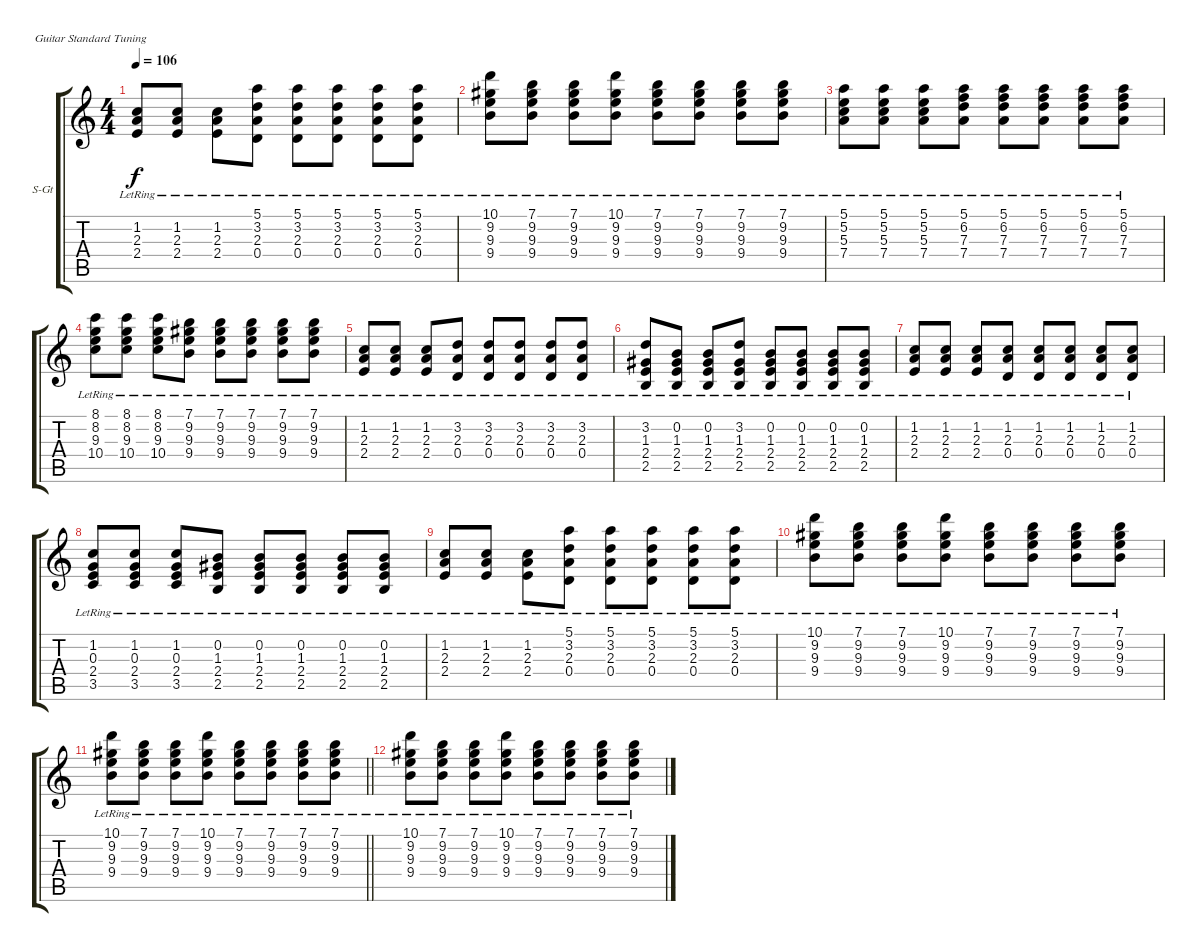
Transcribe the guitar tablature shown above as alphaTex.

\bracketExtendMode groupsimilarinstruments
\firstSystemTrackNameOrientation horizontal
\otherSystemsTrackNameOrientation horizontal
\track ("Gitara | R. Vladyko" "S-Gt") {instrument acousticguitarsteel}
\staff {score tabs}
\tuning (E4 B3 G3 D3 A2 E2)
\ts (4 4)
\tempo 106
\clef g2
\ks c
(1.2{lr} 2.3{lr} 2.4{lr}).8{dy f} (1.2{lr} 2.3{lr} 2.4{lr}).8 (1.2{lr} 2.3{lr} 2.4{lr}).8 (5.1 3.2{lr} 2.3{lr} 0.4{lr}).8 (5.1 3.2{lr} 2.3{lr} 0.4{lr}).8 (5.1 3.2{lr} 2.3{lr} 0.4{lr}).8 (5.1 3.2{lr} 2.3{lr} 0.4{lr}).8 (5.1 3.2{lr} 2.3{lr} 0.4{lr}).8 |
(10.1 9.2{lr} 9.3{lr} 9.4).8 (7.1 9.2{lr} 9.3{lr} 9.4).8 (7.1 9.2{lr} 9.3{lr} 9.4).8 (10.1 9.2{lr} 9.3{lr} 9.4).8 (7.1 9.2{lr} 9.3{lr} 9.4).8 (7.1 9.2{lr} 9.3{lr} 9.4).8 (7.1 9.2{lr} 9.3{lr} 9.4).8 (7.1 9.2{lr} 9.3{lr} 9.4).8 |
(5.1{lr} 5.2{lr} 5.3{lr} 7.4{lr}).8 (5.1{lr} 5.2{lr} 5.3{lr} 7.4{lr}).8 (5.1{lr} 5.2{lr} 5.3{lr} 7.4{lr}).8 (5.1{lr} 6.2{lr} 7.3{lr} 7.4{lr}).8 (5.1{lr} 6.2{lr} 7.3{lr} 7.4{lr}).8 (5.1{lr} 6.2{lr} 7.3{lr} 7.4{lr}).8 (5.1{lr} 6.2{lr} 7.3{lr} 7.4{lr}).8 (5.1{lr} 6.2{lr} 7.3{lr} 7.4{lr}).8 |
(8.1{lr} 8.2{lr} 9.3{lr} 10.4{lr}).8 (8.1{lr} 8.2{lr} 9.3{lr} 10.4{lr}).8 (8.1{lr} 8.2{lr} 9.3{lr} 10.4{lr}).8 (7.1{lr} 9.2{lr} 9.3{lr} 9.4{lr}).8 (7.1{lr} 9.2{lr} 9.3{lr} 9.4{lr}).8 (7.1{lr} 9.2{lr} 9.3{lr} 9.4{lr}).8 (7.1{lr} 9.2{lr} 9.3{lr} 9.4{lr}).8 (7.1{lr} 9.2{lr} 9.3{lr} 9.4{lr}).8 |
(1.2{lr} 2.3{lr} 2.4{lr}).8 (1.2{lr} 2.3{lr} 2.4{lr}).8 (1.2{lr} 2.3{lr} 2.4{lr}).8 (3.2{lr} 2.3{lr} 0.4{lr}).8 (3.2{lr} 2.3{lr} 0.4{lr}).8 (3.2{lr} 2.3{lr} 0.4{lr}).8 (3.2{lr} 2.3{lr} 0.4{lr}).8 (3.2{lr} 2.3{lr} 0.4{lr}).8 |
(3.2{lr} 1.3{lr} 2.4{lr} 2.5{lr}).8 (0.2{lr} 1.3{lr} 2.4{lr} 2.5{lr}).8 (0.2{lr} 1.3{lr} 2.4{lr} 2.5{lr}).8 (3.2{lr} 1.3{lr} 2.4{lr} 2.5{lr}).8 (0.2{lr} 1.3{lr} 2.4{lr} 2.5{lr}).8 (0.2{lr} 1.3{lr} 2.4{lr} 2.5{lr}).8 (0.2{lr} 1.3{lr} 2.4{lr} 2.5{lr}).8 (0.2{lr} 1.3{lr} 2.4{lr} 2.5{lr}).8 |
(1.2{lr} 2.3{lr} 2.4{lr}).8 (1.2{lr} 2.3{lr} 2.4{lr}).8 (1.2{lr} 2.3{lr} 2.4{lr}).8 (1.2{lr} 2.3{lr} 0.4{lr}).8 (1.2{lr} 2.3{lr} 0.4{lr}).8 (1.2{lr} 2.3{lr} 0.4{lr}).8 (1.2{lr} 2.3{lr} 0.4{lr}).8 (1.2{lr} 2.3{lr} 0.4{lr}).8 |
(1.2{lr} 0.3{lr} 2.4{lr} 3.5{lr}).8 (1.2{lr} 0.3{lr} 2.4{lr} 3.5{lr}).8 (1.2{lr} 0.3{lr} 2.4{lr} 3.5{lr}).8 (0.2{lr} 1.3{lr} 2.4{lr} 2.5{lr}).8 (0.2{lr} 1.3{lr} 2.4{lr} 2.5{lr}).8 (0.2{lr} 1.3{lr} 2.4{lr} 2.5{lr}).8 (0.2{lr} 1.3{lr} 2.4{lr} 2.5{lr}).8 (0.2{lr} 1.3{lr} 2.4{lr} 2.5{lr}).8 |
(1.2{lr} 2.3{lr} 2.4{lr}).8 (1.2{lr} 2.3{lr} 2.4{lr}).8 (1.2{lr} 2.3{lr} 2.4{lr}).8 (5.1 3.2{lr} 2.3{lr} 0.4{lr}).8 (5.1 3.2{lr} 2.3{lr} 0.4{lr}).8 (5.1 3.2{lr} 2.3{lr} 0.4{lr}).8 (5.1 3.2{lr} 2.3{lr} 0.4{lr}).8 (5.1 3.2{lr} 2.3{lr} 0.4{lr}).8 |
(10.1 9.2{lr} 9.3{lr} 9.4).8 (7.1 9.2{lr} 9.3{lr} 9.4).8 (7.1 9.2{lr} 9.3{lr} 9.4).8 (10.1 9.2{lr} 9.3{lr} 9.4).8 (7.1 9.2{lr} 9.3{lr} 9.4).8 (7.1 9.2{lr} 9.3{lr} 9.4).8 (7.1 9.2{lr} 9.3{lr} 9.4).8 (7.1 9.2{lr} 9.3{lr} 9.4).8 |
\barLineRight lightlight
(10.1 9.2{lr} 9.3{lr} 9.4).8 (7.1 9.2{lr} 9.3{lr} 9.4).8 (7.1 9.2{lr} 9.3{lr} 9.4).8 (10.1 9.2{lr} 9.3{lr} 9.4).8 (7.1 9.2{lr} 9.3{lr} 9.4).8 (7.1 9.2{lr} 9.3{lr} 9.4).8 (7.1 9.2{lr} 9.3{lr} 9.4).8 (7.1 9.2{lr} 9.3{lr} 9.4).8 |
(10.1 9.2{lr} 9.3{lr} 9.4).8 (7.1 9.2{lr} 9.3{lr} 9.4).8 (7.1 9.2{lr} 9.3{lr} 9.4).8 (10.1 9.2{lr} 9.3{lr} 9.4).8 (7.1 9.2{lr} 9.3{lr} 9.4).8 (7.1 9.2{lr} 9.3{lr} 9.4).8 (7.1 9.2{lr} 9.3{lr} 9.4).8 (7.1 9.2{lr} 9.3{lr} 9.4).8
